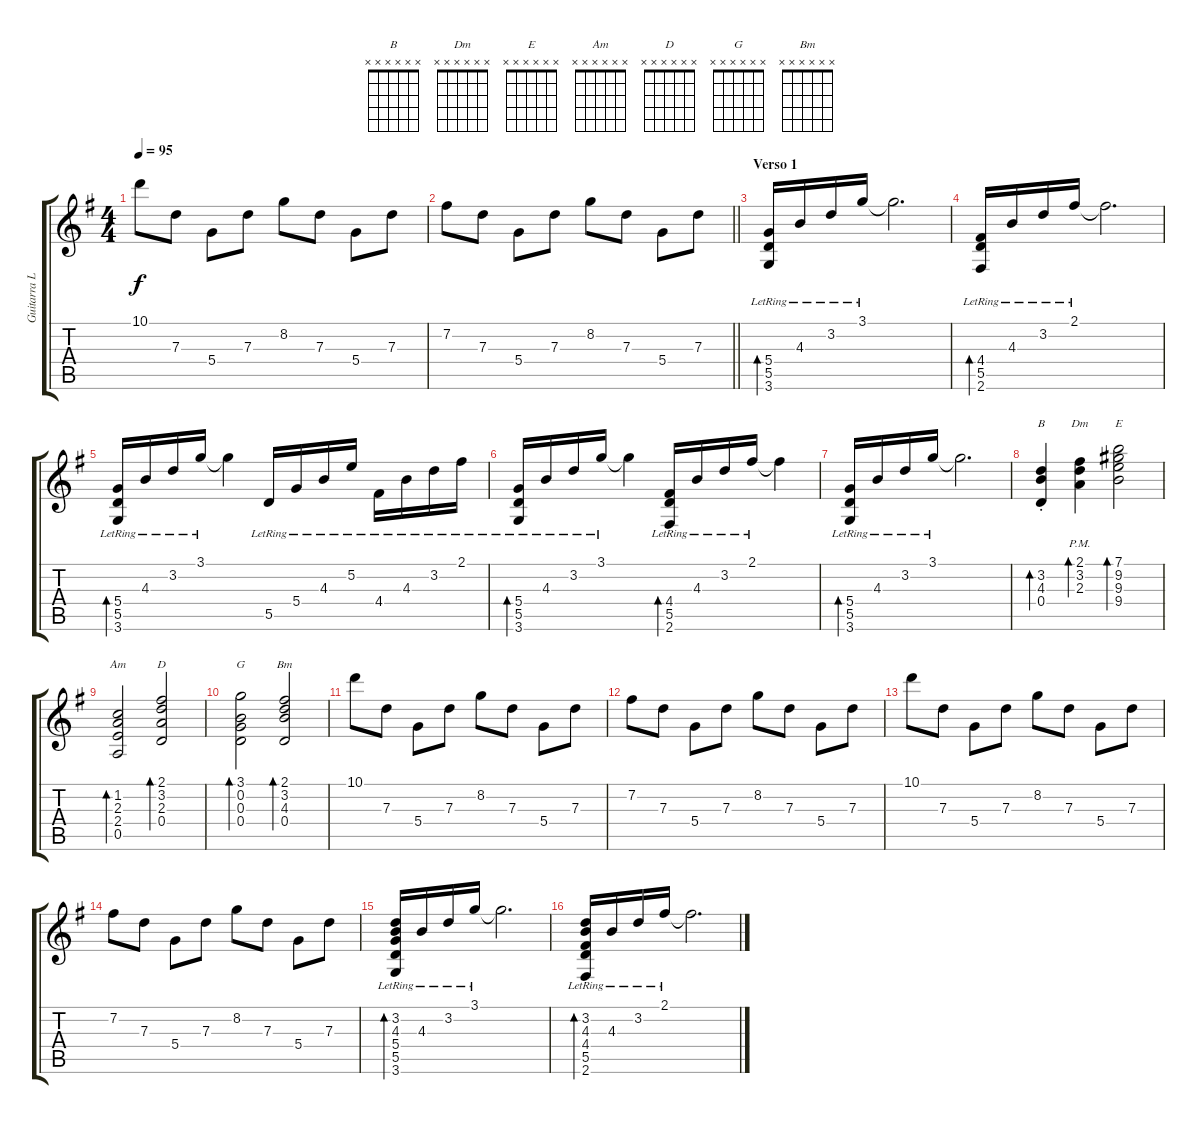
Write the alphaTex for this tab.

\track ("Guitarra Líder" "Guitarra L") {instrument electricguitarclean}
\staff {score tabs}
\tuning (E4 B3 G3 D3 A2 E2) {hide}
\chord ("B" x x x x x x)
\chord ("Dm" x x x x x x)
\chord ("E" x x x x x x)
\chord ("Am" x x x x x x)
\chord ("D" x x x x x x)
\chord ("G" x x x x x x)
\chord ("Bm" x x x x x x)
\ts (4 4)
\tempo 95
\clef g2
\ks g
10.1.8{dy f} 7.3.8 5.4.8 7.3.8 8.2.8 7.3.8 5.4.8 7.3.8 |
\barLineRight lightlight
7.2.8 7.3.8 5.4.8 7.3.8 8.2.8 7.3.8 5.4.8 7.3.8 |
\section ("" "Verso 1")
(5.4{lr} 5.5{lr} 3.6{lr}).16{bd 60} 4.3{lr}.16 3.2{lr}.16 3.1{lr}.16 3.1{t}.2{d} |
(4.4{lr} 5.5{lr} 2.6{lr}).16{bd 60} 4.3{lr}.16 3.2{lr}.16 2.1{lr}.16 2.1{t}.2{d} |
(5.4{lr} 5.5{lr} 3.6{lr}).16{bd 60} 4.3{lr}.16 3.2{lr}.16 3.1{lr}.16 3.1{t}.4 5.5{lr}.16 5.4{lr}.16 4.3{lr}.16 5.2{lr}.16 4.4{lr}.16 4.3{lr}.16 3.2{lr}.16 2.1{lr}.16 |
(5.4{lr} 5.5{lr} 3.6{lr}).16{bd 60} 4.3{lr}.16 3.2{lr}.16 3.1{lr}.16 3.1{t}.4 (4.4{lr} 5.5{lr} 2.6{lr}).16{bd 60} 4.3{lr}.16 3.2{lr}.16 2.1{lr}.16 2.1{t}.4 |
(5.4{lr} 5.5{lr} 3.6{lr}).16{bd 60} 4.3{lr}.16 3.2{lr}.16 3.1{lr}.16 3.1{t}.2{d} |
(3.2{st} 4.3{st} 0.4{st}).4{bd 60 ch "B"} (2.1{pm} 3.2{pm} 2.3{pm}).4{bd 60 ch "Dm"} (7.1 9.2 9.3 9.4).2{bd 120 ch "E"} |
(1.2 2.3 2.4 0.5).2{bd 120 ch "Am"} (2.1 3.2 2.3 0.4).2{bd 120 ch "D"} |
(3.1 0.2 0.3 0.4).2{bd 120 ch "G"} (2.1 3.2 4.3 0.4).2{bd 120 ch "Bm"} |
10.1.8 7.3.8 5.4.8 7.3.8 8.2.8 7.3.8 5.4.8 7.3.8 |
7.2.8 7.3.8 5.4.8 7.3.8 8.2.8 7.3.8 5.4.8 7.3.8 |
10.1.8 7.3.8 5.4.8 7.3.8 8.2.8 7.3.8 5.4.8 7.3.8 |
7.2.8 7.3.8 5.4.8 7.3.8 8.2.8 7.3.8 5.4.8 7.3.8 |
(3.2 4.3 5.4{lr} 5.5{lr} 3.6{lr}).16{bd 60} 4.3{lr}.16 3.2{lr}.16 3.1{lr}.16 3.1{t}.2{d} |
(3.2 4.3 4.4{lr} 5.5{lr} 2.6{lr}).16{bd 60} 4.3{lr}.16 3.2{lr}.16 2.1{lr}.16 2.1{t}.2{d}
